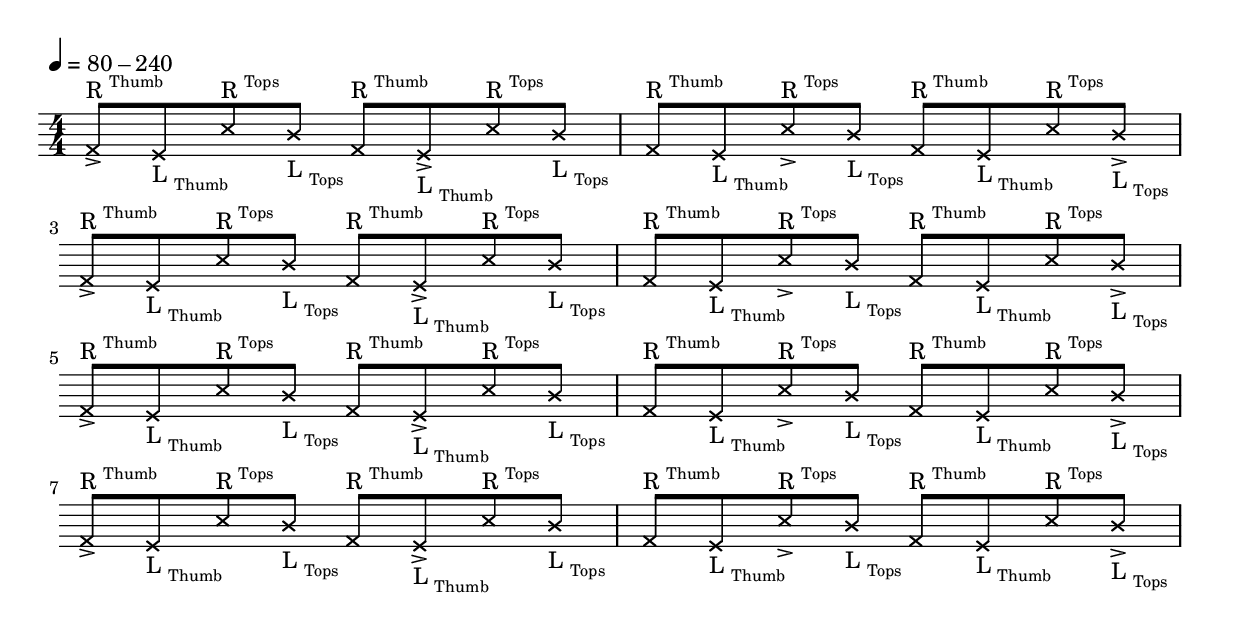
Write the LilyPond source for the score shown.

\version "2.24.1"
\include "../global.ly"

\layout {
  indent = -3.5
}

\relative {
  \defaultScoreSettings
  \tempo 4 = 80 - 240
  \time 4/4

  \rimNote

  \repeat unfold 4 {
    f'8^\RThumbTop-> e_\LThumbBtm   c'^\RTopsTop   b_\LTopsBtm   
     f8^\RThumbTop   e_\LThumbBtm-> c'^\RTopsTop   b_\LTopsBtm   
     f8^\RThumbTop   e_\LThumbBtm   c'^\RTopsTop-> b_\LTopsBtm   
     f8^\RThumbTop   e_\LThumbBtm   c'^\RTopsTop   b_\LTopsBtm-> 
    \break
  }

  \resetNoteHead
}